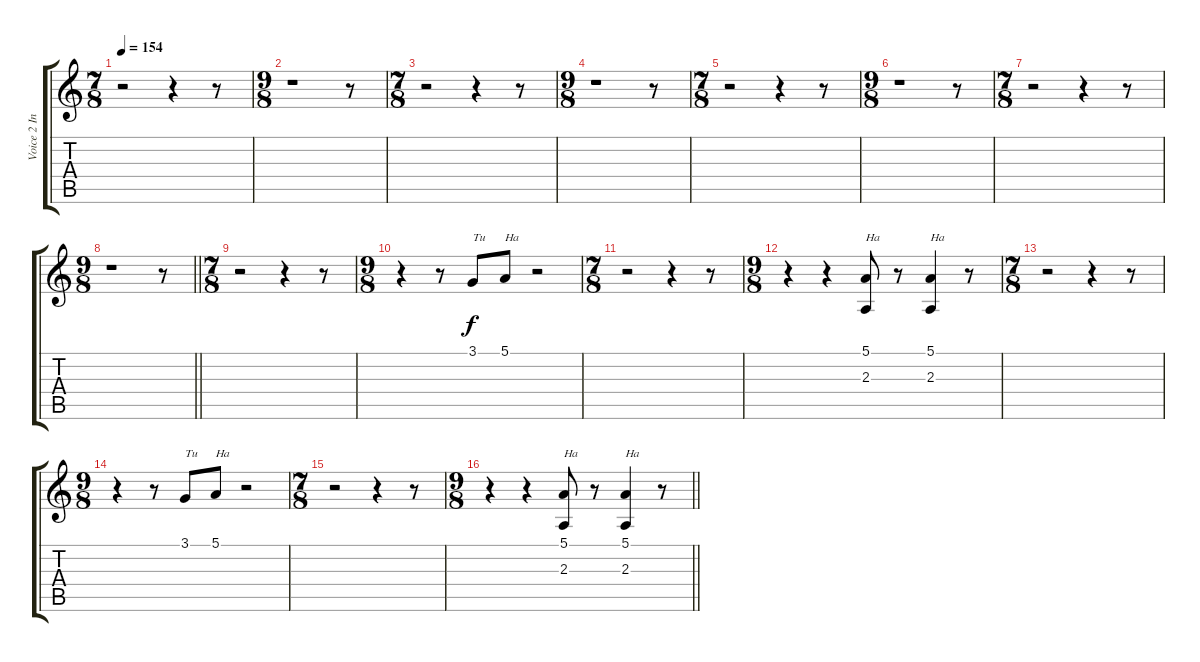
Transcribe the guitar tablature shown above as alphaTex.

\track ("Voice 2 Indian" "Voice 2 In") {instrument voiceoohs}
\staff {score tabs}
\tuning (E4 B3 G3 D3 A2 E2) {hide}
\ts (7 8)
\tempo 154
\clef g2
\ks c
r.2{dy f instrument voiceoohs} r.4 r.8 |
\ts (9 8)
r.1 r.8 |
\ts (7 8)
r.2 r.4 r.8 |
\ts (9 8)
r.1 r.8 |
\ts (7 8)
r.2 r.4 r.8 |
\ts (9 8)
r.1 r.8 |
\ts (7 8)
r.2 r.4 r.8 |
\ts (9 8)
\barLineRight lightlight
r.1 r.8 |
\ts (7 8)
r.2 r.4 r.8 |
\ts (9 8)
r.4 r.8 3.1.8{txt "Tu"} 5.1.8{txt "Ha"} r.2 |
\ts (7 8)
r.2 r.4 r.8 |
\ts (9 8)
r.4 r.4 (5.1 2.3).8{txt "Ha"} r.8 (5.1 2.3).4{txt "Ha"} r.8 |
\ts (7 8)
r.2 r.4 r.8 |
\ts (9 8)
r.4 r.8 3.1.8{txt "Tu"} 5.1.8{txt "Ha"} r.2 |
\ts (7 8)
r.2 r.4 r.8 |
\ts (9 8)
\barLineRight lightlight
r.4 r.4 (5.1 2.3).8{txt "Ha"} r.8 (5.1 2.3).4{txt "Ha"} r.8
